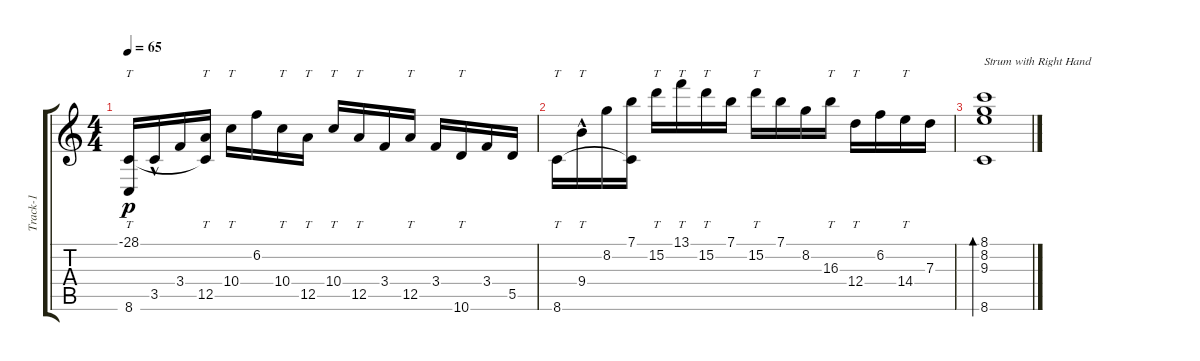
\track ("Track-1" "Track-1") {instrument acousticguitarnylon}
\staff {score tabs}
\tuning (E4 B3 G3 D3 A2 E2) {hide}
\ts (4 4)
\tempo 65
\clef g2
\ks c
(-28.1 8.6).16{tt dy p} 3.5{hac}.16 3.4.16 (12.5 8.6{t}).16{tt} 10.4.16{tt} 6.2.16 10.4.16{tt} 12.5.16{tt} 10.4.16{tt} 12.5.16{tt} 3.4.16 12.5.16{tt} 3.4.16 10.6.16{tt} 3.4.16 5.5.16 |
8.6.16{tt} 9.4{hac}.16{tt} 8.2.16 (7.1 8.6{t}).16 15.2.16{tt} 13.1.16{tt} 15.2.16{tt} 7.1.16 15.2.16{tt} 7.1.16 8.2.16 16.3.16{tt} 12.4.16{tt} 6.2.16 14.4.16{tt} 7.3.16 |
(8.1 8.2 9.3 8.6).1{bd 120 txt "Strum with Right Hand"}
